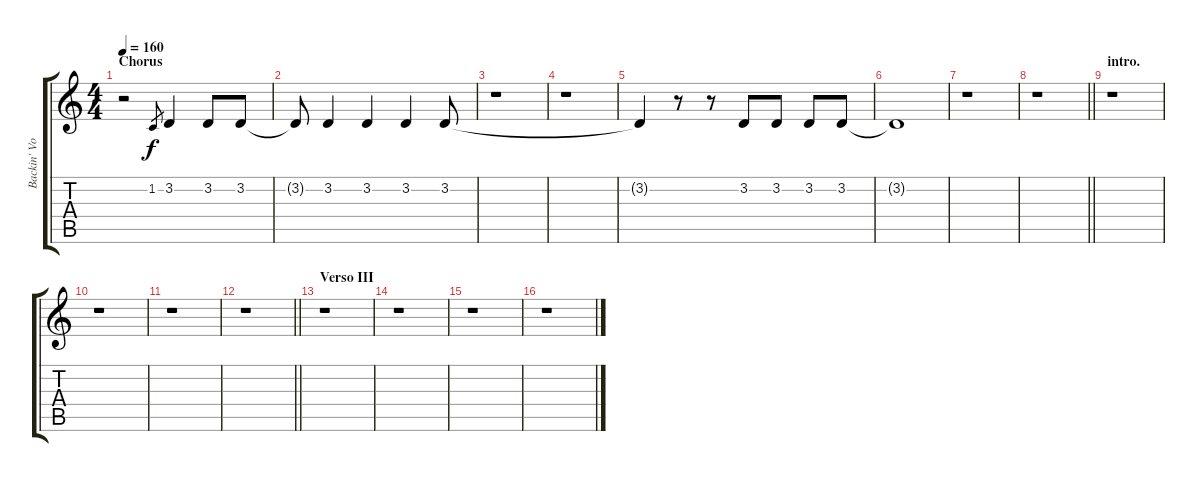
\track ("Backin' Vocals" "Backin' Vo") {instrument flute}
\staff {score tabs}
\tuning (E4 B3 G3 D3 A2 E2) {hide}
\ts (4 4)
\section ("" "Chorus")
\tempo 160
\clef g2
\ks c
r.2{dy f} 1.2.8{gr} 3.2.4 3.2.8 3.2.8 |
3.2{t}.8 3.2.4 3.2.4 3.2.4 3.2.8 |
r.1 |
r.1 |
3.2{t}.4 r.8 r.8 3.2.8 3.2.8 3.2.8 3.2.8 |
3.2{t}.1 |
r.1 |
\barLineRight lightlight
r.1 |
\section ("" "intro.")
r.1 |
r.1 |
r.1 |
\barLineRight lightlight
r.1 |
\section ("" "Verso III")
r.1 |
r.1 |
r.1 |
r.1
